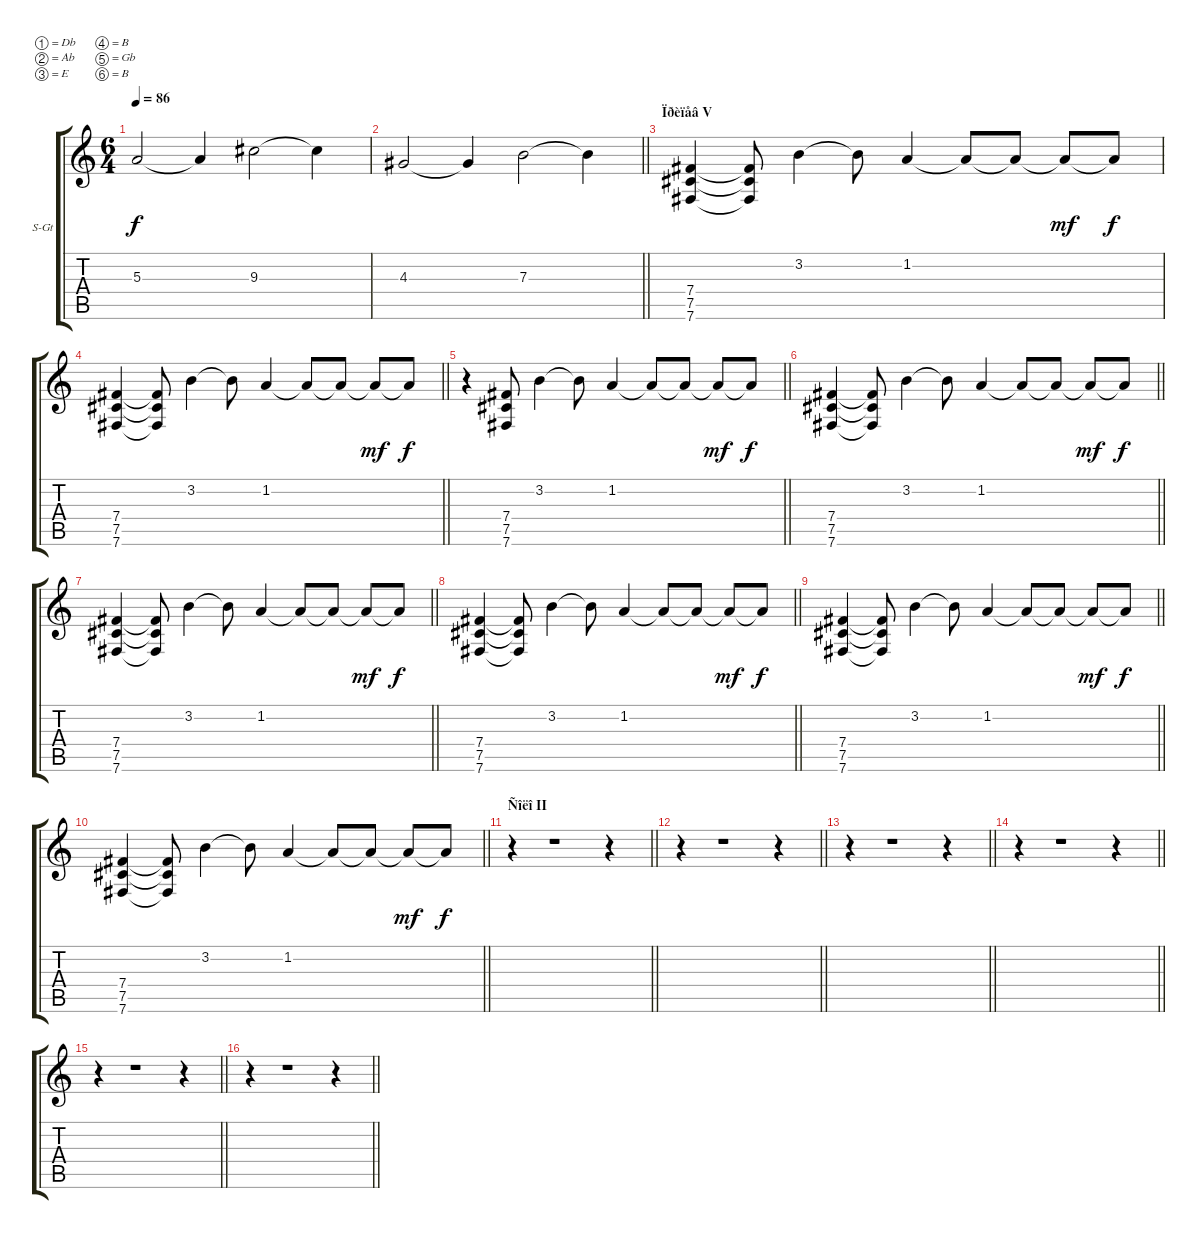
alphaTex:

\bracketExtendMode groupsimilarinstruments
\firstSystemTrackNameOrientation horizontal
\otherSystemsTrackNameOrientation horizontal
\track ("êëàâà" "S-Gt") {instrument brightacousticpiano}
\staff {score tabs}
\tuning (Db4 Ab3 E3 B2 Gb2 B1)
\displaytranspose 12
\ts (6 4)
\tempo 86
\clef g2
\ks c
5.3.2{dy f} 5.3{t}.4 9.3.2 9.3{t}.4 |
\barLineRight lightlight
4.3.2 4.3{t}.4 7.3.2 7.3{t}.4 |
\section ("" "Ïðèïåâ V")
(7.4 7.5 7.6).4 (7.4{t} 7.5{t} 7.6{t}).8 3.2.4 3.2{t}.8 1.2.4 1.2{t}.8 1.2{t}.8 1.2{t}.8{dy mf} 1.2{t}.8{dy f} |
\barLineRight lightlight
(7.4 7.5 7.6).4 (7.4{t} 7.5{t} 7.6{t}).8 3.2.4 3.2{t}.8 1.2.4 1.2{t}.8 1.2{t}.8 1.2{t}.8{dy mf} 1.2{t}.8{dy f} |
\barLineRight lightlight
r.4 (7.4 7.5 7.6).8 3.2.4 3.2{t}.8 1.2.4 1.2{t}.8 1.2{t}.8 1.2{t}.8{dy mf} 1.2{t}.8{dy f} |
\barLineRight lightlight
(7.4 7.5 7.6).4 (7.4{t} 7.5{t} 7.6{t}).8 3.2.4 3.2{t}.8 1.2.4 1.2{t}.8 1.2{t}.8 1.2{t}.8{dy mf} 1.2{t}.8{dy f} |
\barLineRight lightlight
(7.4 7.5 7.6).4 (7.4{t} 7.5{t} 7.6{t}).8 3.2.4 3.2{t}.8 1.2.4 1.2{t}.8 1.2{t}.8 1.2{t}.8{dy mf} 1.2{t}.8{dy f} |
\barLineRight lightlight
(7.4 7.5 7.6).4 (7.4{t} 7.5{t} 7.6{t}).8 3.2.4 3.2{t}.8 1.2.4 1.2{t}.8 1.2{t}.8 1.2{t}.8{dy mf} 1.2{t}.8{dy f} |
\barLineRight lightlight
(7.4 7.5 7.6).4 (7.4{t} 7.5{t} 7.6{t}).8 3.2.4 3.2{t}.8 1.2.4 1.2{t}.8 1.2{t}.8 1.2{t}.8{dy mf} 1.2{t}.8{dy f} |
\barLineRight lightlight
(7.4 7.5 7.6).4 (7.4{t} 7.5{t} 7.6{t}).8 3.2.4 3.2{t}.8 1.2.4 1.2{t}.8 1.2{t}.8 1.2{t}.8{dy mf} 1.2{t}.8{dy f} |
\section ("" "Ñîëî II")
\barLineRight lightlight
r.4 r.1 r.4 |
\barLineRight lightlight
r.4 r.1 r.4 |
\barLineRight lightlight
r.4 r.1 r.4 |
\barLineRight lightlight
r.4 r.1 r.4 |
\barLineRight lightlight
r.4 r.1 r.4 |
\barLineRight lightlight
r.4 r.1 r.4
